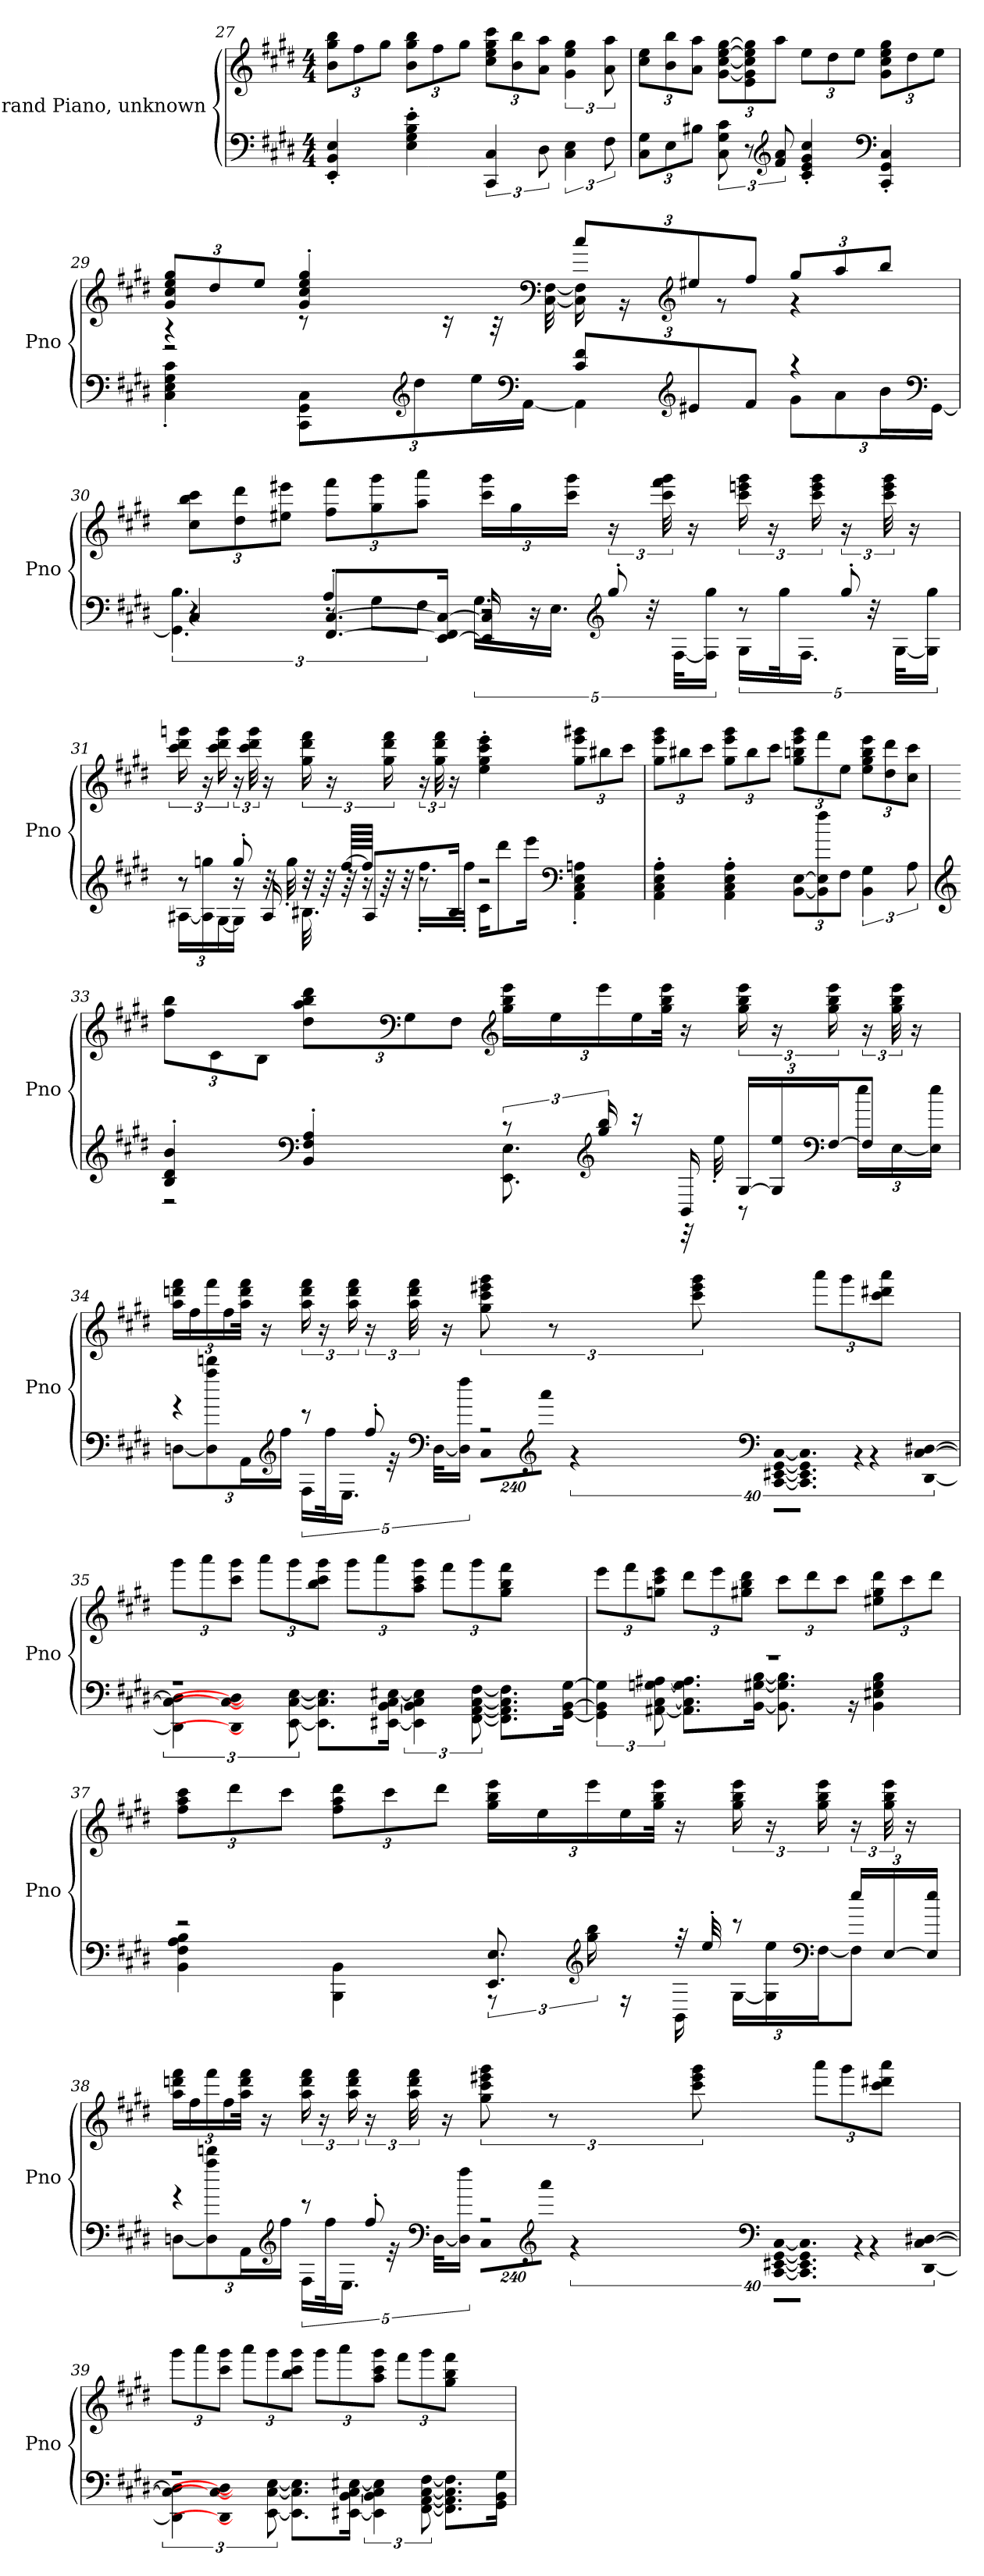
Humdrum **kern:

**kern	**kern
*part1	*part1
*staff2	*staff1
*I"Grand Piano, unknown	*
*I'Pno	*
*clefF4	*clefG2
*k[f#c#g#d#]	*k[f#c#g#d#]
*M4/4	*M4/4
*	*Xbrackettup
=27	=27
4EE/' 4BB/' 4E/'	12b\ 12gg#\ 12bb\L
.	12ff#\
.	12gg#\J
4E\' 4G#\' 4B\' 4e\'	12b\ 12gg#\ 12bb\L
.	12ff#\
.	12gg#\J
6CC#/ 6C#/	12cc#\ 12ee\ 12gg#\ 12ccc#\L
.	12b\ 12bb\
12D#\	12a\ 12aa\J
*	*brackettup
6C#\ 6E\	6g#\ 6ee\ 6gg#\
12F#\	12a\ 12aa\
=28	=28
*Xbrackettup	*Xbrackettup
12C#\ 12G#\L	12cc#\ 12ee\L
12E\	12b\ 12bb\
12B#X\J	12a\ 12aa\J
*brackettup	*
12C#\ 12G#\ 12c#\	[12g#\ [12cc#\ [12ee\ [12gg#\L
12r	12e\ 12g#\] 12cc#\] 12ee\] 12gg#\]
*clefG2	*
12f#/ 12a/	12aa\J
4c#/' 4e/' 4g#/' 4cc#/'	12ee\L
.	12dd#\
.	12ee\J
*clefF4	*
4CC#/' 4GG#/' 4C#/'	12g#\ 12cc#\ 12ee\ 12gg#\L
.	12dd#\
.	12ee\J
!!LO:LB:g=z
=29	=29
*^	*^
2r	4C#\' 4E\' 4G#\' 4c#\'	12g#/ 12cc#/ 12ee/ 12gg#/L	4r
.	.	12dd#/	.
.	.	12ee/J	.
*	*Xbrackettup	*	*
.	12CC#\ 12GG#\ 12C#\L	4g#/' 4cc#/' 4ee/' 4gg#/'	8r
*clefG2	*	*	*
.	12dd#\	.	.
.	.	.	16r
.	24ee\L	.	.
.	.	.	32r
*clefF4	*	*	*
.	[24AA\JJ	.	.
*	*	*clefF4	*
.	.	.	[32C#\ [32F#\
12c#/ 12f#/L	4AA\]	12cc#/L	16C#\] 16F#\]
.	.	.	16r
*clefG2	*	*clefG2	*
12e#X/	.	12ee#X/	.
.	.	.	8r
12f#/J	.	12ff#/J	.
4r	12g#\L	12gg#/L	4r
.	12a\	12aa/	.
.	24b\L	12bb/J	.
*clefF4	*	*	*
.	[24GG#\JJ	.	.
*	*	*v	*v
!!LO:PB:g=z
=30	=30	=30
*	*brackettup	*
*	*^	*
4C#/	6.GG#\] 6.B\	4r	12cc#\ 12bb\ 12ccc#\L
.	.	.	12dd#\ 12ddd#\
.	.	.	12ee#X\ 12eee#X\J
[8.FF#/ [8.C#/L	12r	4A'/	12ff#\ 12fff#\L
.	12G#\L	.	12gg#\ 12ggg#\
.	12F#\J	.	12aa\ 12aaa\J
[16EE/ 16FF#/] 16C#/_Jk	.	.	.
16EE/] 16C#/]	20.G#\LL	2r	24ccc#\ 24ggg#\LL
.	.	.	24gg#\
16r	.	.	.
.	20.E\JJ	.	.
.	.	.	24ccc#\ 24ggg#\JJ
*clefG2	*	*	*
*	*	*	*brackettup
8gg#'/	.	.	24r
.	40r	.	.
.	.	.	48ccc#\ 48fff#\ 48ggg#\
.	[40F#\KLL	.	.
.	.	.	16r
.	20F#\] 20gg#\JJ	.	.
8r	20G#\LL	.	24ccc#\ 24eeen\ 24ggg#\
.	.	.	24r
.	40gg#\K	.	.
.	20.F#\JJ	.	.
.	.	.	24ccc#\ 24eee\ 24ggg#\
8gg#'/	.	.	24r
.	40r	.	.
.	.	.	48ccc#\ 48eee\ 48ggg#\
.	[40G#\KLL	.	.
.	.	.	16r
.	20G#\] 20gg#\JJ	.	.
!!LO:LB:g=z
=31	=31	=31	=31
*	*Xbrackettup	*	*
8r	[24A#X\LL	8r	24ccc#\ 24ddd#\ 24gggn\
.	24A#\] 24ggn\	.	24r
.	[24G#\	.	24ccc#\ 24ddd#\ 24ggg\
8gg'/	16G#\JJ]	16r	24r
.	.	.	48ccc#\ 48ddd#\ 48ggg\
.	32r	16A#/	16r
.	32gg'\	.	.
32r	32.B#X\	16r	24gg#\ 24ddd#\ 24fff#\
64r	.	.	.
.	.	.	24r
[64ff#/LLLL	64r	.	.
64ff#/JJJJ]	16r	8A#/L	.
64r	.	.	.
.	.	.	24gg#\ 24ddd#\ 24fff#\
32r	.	.	.
8r	16.ff#'\LL	.	24r
.	.	.	48gg#\ 48ddd#\ 48fff#\
.	.	16B#/Jk	16r
.	32ff#'\JJk	.	.
2r	16c#\KL	2r	4ee\' 4gg#\' 4ccc#\' 4eee\'
.	8ddd#\	.	.
.	16eee\Jk	.	.
*clefF4	*	*	*
*	*	*	*Xbrackettup
.	4AA\' 4C#\' 4E\' 4An\'	.	12gg#\ 12eee\ 12ggg#X\L
.	.	.	12bb#X\
.	.	.	12ccc#\J
*v	*v	*v	*
!!LO:LB:g=z
=32	=32
4AA\' 4C#\' 4E\' 4A\'	12gg#\ 12eee\ 12ggg#\L
.	12bb#X\
.	12ccc#\J
4AA\' 4C#\' 4E\' 4A\'	12gg#\ 12eee\ 12ggg#\L
.	12bb#\
.	12ccc#\J
[12BB\ [12E\L	12gg#\ 12bbn\ 12eee\ 12ggg#\L
12BB\] 12E\] 12ff#\	12fff#\
12F#\J	12ee\J
*brackettup	*
6BB\ 6G#\	12ee\ 12gg#\ 12bb\ 12eee\L
.	12dd#\ 12ddd#\
12A\	12cc#\ 12ccc#\J
!!LO:LB:g=z
=33	=33
*clefG2	*
*^	*
4B/' 4d#/' 4b/'	2r	12ff#\ 12bb\L
.	.	12c#\
.	.	12B\J
*clefF4	*	*
4BB/' 4F#/' 4A/'	.	12dd#\ 12aa\ 12bb\ 12ddd#\L
*	*	*clefF4
.	.	12G#\
.	.	12F#\J
*	*	*clefG2
12r	8.EE\ 8.E\	24gg#\ 24bb\ 24eee\LL
.	.	24ee\
*clefG2	*	*
24gg#/ 24bb/	.	24eee\
16r	.	24ee\
.	.	48gg#\ 48bb\ 48eee\JJk
16BB/	32r	16r
.	32ee'\	.
*Xbrackettup	*	*brackettup
[24G#/LL	8r	24gg#\ 24bb\ 24eee\
24G#/] 24ee/	.	24r
*clefF4	*	*
[24F#/J	.	24gg#\ 24bb\ 24eee\
8F#/J]	24ee\LL	24r
.	[24E\	48gg#\ 48bb\ 48eee\
.	.	16r
.	24E\] 24ee\JJ	.
!!LO:LB:g=z
=34	=34	=34
*	*	*Xbrackettup
4r	[12Dn\L	24aa\ 24dddn\ 24fff#\LL
.	.	24ff#\
.	12D\] 12aa\ 12dddn\	24fff#\
.	.	24ff#\
.	24AA\L	48aa\ 48ddd\ 48fff#\JJk
.	.	16r
*clefG2	*	*
.	24ff#\JJ	.
*	*brackettup	*brackettup
8r	20F#\LL	24aa\ 24ddd\ 24fff#\
.	.	24r
.	40ff#\K	.
.	20.E\JJ	.
.	.	24aa\ 24ddd\ 24fff#\
8ff#'/	.	24r
.	40r	.
.	.	48aa\ 48ddd\ 48fff#\
*clefF4	*	*
.	[40D\KLL	.
.	.	16r
.	20D\] 20ff#\JJ	.
!	!LO:N:vis=16	!
2r	1920%137C#\LL	12gg#\ 12ccc#\ 12eee#X\ 12ggg#\
*clefG2	*	*
!	!LO:N:vis=16	!
.	1920%137aaa\JJ	.
.	.	12r
!	!LO:N:vis=32	!
.	640%23r	.
.	.	12ccc#\ 12eee#\ 12ggg#\
*clefF4	*	*
!	!LO:N:vis=32	!
.	[640%23CC#\ [640%23EE#X\ [640%23GG#\ [640%23C#\KLL	.
!	!LO:N:vis=16.	!
.	960%103CC#\] 960%103EE#\] 960%103GG#\] 960%103C#\]JJ	.
*	*	*Xbrackettup
.	.	12aaa\L
!	!LO:N:vis=32	!
.	640%23r	.
.	.	12ggg#\
!	!LO:N:vis=16	!
.	1920%137r	.
.	.	12ccc#\ 12ddd#X\ 12aaa\J
.	[240%17DD#\ [240%17C#\ [240%17D#X\	.
!!LO:PB:g=z
=35	=35	=35
1r	6DD#\] 6C#\] 6D#\]	12ggg#\L
.	.	12aaa\
.	1920DD#\_ 1920C#\_ 1920D#\_	12ccc#\ 12ggg#\J
.	[12EE\ [12C#\ [12E\	.
.	.	12aaa\L
.	8.EE\] 8.C#\] 8.E\]L	.
.	.	12ggg#\
.	.	12bb\ 12ccc#\ 12ggg#\J
.	[16EE#X\ [16BB\ [16C#\ [16E#X\Jk	.
.	.	12ggg#\L
.	6EE#\] 6BB\] 6C#\] 6E#\]	.
.	.	12aaa\
.	.	12aa\ 12ccc#\ 12ggg#\J
.	[12FF#\ [12AA\ [12C#\ [12F#\	.
.	.	12fff#\L
.	8.FF#\] 8.AA\] 8.C#\] 8.F#\]L	.
.	.	12ggg#\
.	.	12gg#\ 12bb\ 12fff#\J
.	[16GG#\ [16BB\ [16G#\Jk	.
1920ryy	.	1920ryy
=36	=36	=36
1r	6GG#\] 6BB\] 6G#\]	12eee\L
.	.	12fff#\
.	[12AA#X\ [12C#\ [12Gn\ [12A#X\	12ggn\ 12ccc#\ 12eee\J
.	8.AA#\] 8.C#\] 8.G\] 8.A#\]L	12ddd#\L
.	.	12eee\
.	.	12gg#X\ 12bb\ 12ddd#\J
.	[16BB\ [16G#X\ [16B\Jk	.
.	8.BB\] 8.G#\] 8.B\]	12ccc#\L
.	.	12ddd#\
.	.	12ccc#\J
.	16r	.
.	4BB\ 4E#X\ 4G#\ 4B\	12ee#X\ 12gg#\ 12ddd#\L
.	.	12ccc#\
.	.	12ddd#\J
!!LO:LB:g=z
=37	=37	=37
2r	4BB\ 4F#\ 4A\ 4B\	12ff#\ 12aa\ 12ccc#\L
.	.	12ddd#\
.	.	12ccc#\J
.	4BBB\ 4BB\	12ff#\ 12aa\ 12ddd#\L
.	.	12ccc#\
.	.	12ddd#\J
8.EE/ 8.E/	12r	24gg#\ 24bb\ 24eee\LL
.	.	24ee\
*clefG2	*	*
.	24gg#\ 24bb\	24eee\
.	16r	24ee\
.	.	48gg#\ 48bb\ 48eee\JJk
32r	16BB\	16r
32ee'/	.	.
*	*Xbrackettup	*brackettup
8r	[24G#\LL	24gg#\ 24bb\ 24eee\
.	24G#\] 24ee\	24r
*clefF4	*	*
.	[24F#\J	24gg#\ 24bb\ 24eee\
24ee/LL	8F#\J]	24r
[24E/	.	48gg#\ 48bb\ 48eee\
.	.	16r
24E/] 24ee/JJ	.	.
!!LO:LB:g=z
=38	=38	=38
*	*	*Xbrackettup
4r	[12Dn\L	24aa\ 24dddn\ 24fff#\LL
.	.	24ff#\
.	12D\] 12aa\ 12dddn\	24fff#\
.	.	24ff#\
.	24AA\L	48aa\ 48ddd\ 48fff#\JJk
.	.	16r
*clefG2	*	*
.	24ff#\JJ	.
*	*brackettup	*brackettup
8r	20F#\LL	24aa\ 24ddd\ 24fff#\
.	.	24r
.	40ff#\K	.
.	20.E\JJ	.
.	.	24aa\ 24ddd\ 24fff#\
8ff#'/	.	24r
.	40r	.
.	.	48aa\ 48ddd\ 48fff#\
*clefF4	*	*
.	[40D\KLL	.
.	.	16r
.	20D\] 20ff#\JJ	.
!	!LO:N:vis=16	!
2r	1920%137C#\LL	12gg#\ 12ccc#\ 12eee#X\ 12ggg#\
*clefG2	*	*
!	!LO:N:vis=16	!
.	1920%137aaa\JJ	.
.	.	12r
!	!LO:N:vis=32	!
.	640%23r	.
.	.	12ccc#\ 12eee#\ 12ggg#\
*clefF4	*	*
!	!LO:N:vis=32	!
.	[640%23CC#\ [640%23EE#X\ [640%23GG#\ [640%23C#\KLL	.
!	!LO:N:vis=16.	!
.	960%103CC#\] 960%103EE#\] 960%103GG#\] 960%103C#\]JJ	.
*	*	*Xbrackettup
.	.	12aaa\L
!	!LO:N:vis=32	!
.	640%23r	.
.	.	12ggg#\
!	!LO:N:vis=16	!
.	1920%137r	.
.	.	12ccc#\ 12ddd#X\ 12aaa\J
.	[240%17DD#\ [240%17C#\ [240%17D#X\	.
!!LO:LB:g=z
=39	=39	=39
1r	6DD#\] 6C#\] 6D#\]	12ggg#\L
.	.	12aaa\
.	1920DD#\_ 1920C#\_ 1920D#\_	12ccc#\ 12ggg#\J
.	[12EE\ [12C#\ [12E\	.
.	.	12aaa\L
.	8.EE\] 8.C#\] 8.E\]L	.
.	.	12ggg#\
.	.	12bb\ 12ccc#\ 12ggg#\J
.	[16EE#X\ [16BB\ [16C#\ [16E#X\Jk	.
.	.	12ggg#\L
.	6EE#\] 6BB\] 6C#\] 6E#\]	.
.	.	12aaa\
.	.	12aa\ 12ccc#\ 12ggg#\J
.	[12FF#\ [12AA\ [12C#\ [12F#\	.
.	.	12fff#\L
.	8.FF#\] 8.AA\] 8.C#\] 8.F#\]L	.
.	.	12ggg#\
.	.	12gg#\ 12bb\ 12fff#\J
.	[16GG#\ [16BB\ [16G#\Jk	.
1920ryy	.	1920ryy
*v	*v	*
=	=
*-	*-
